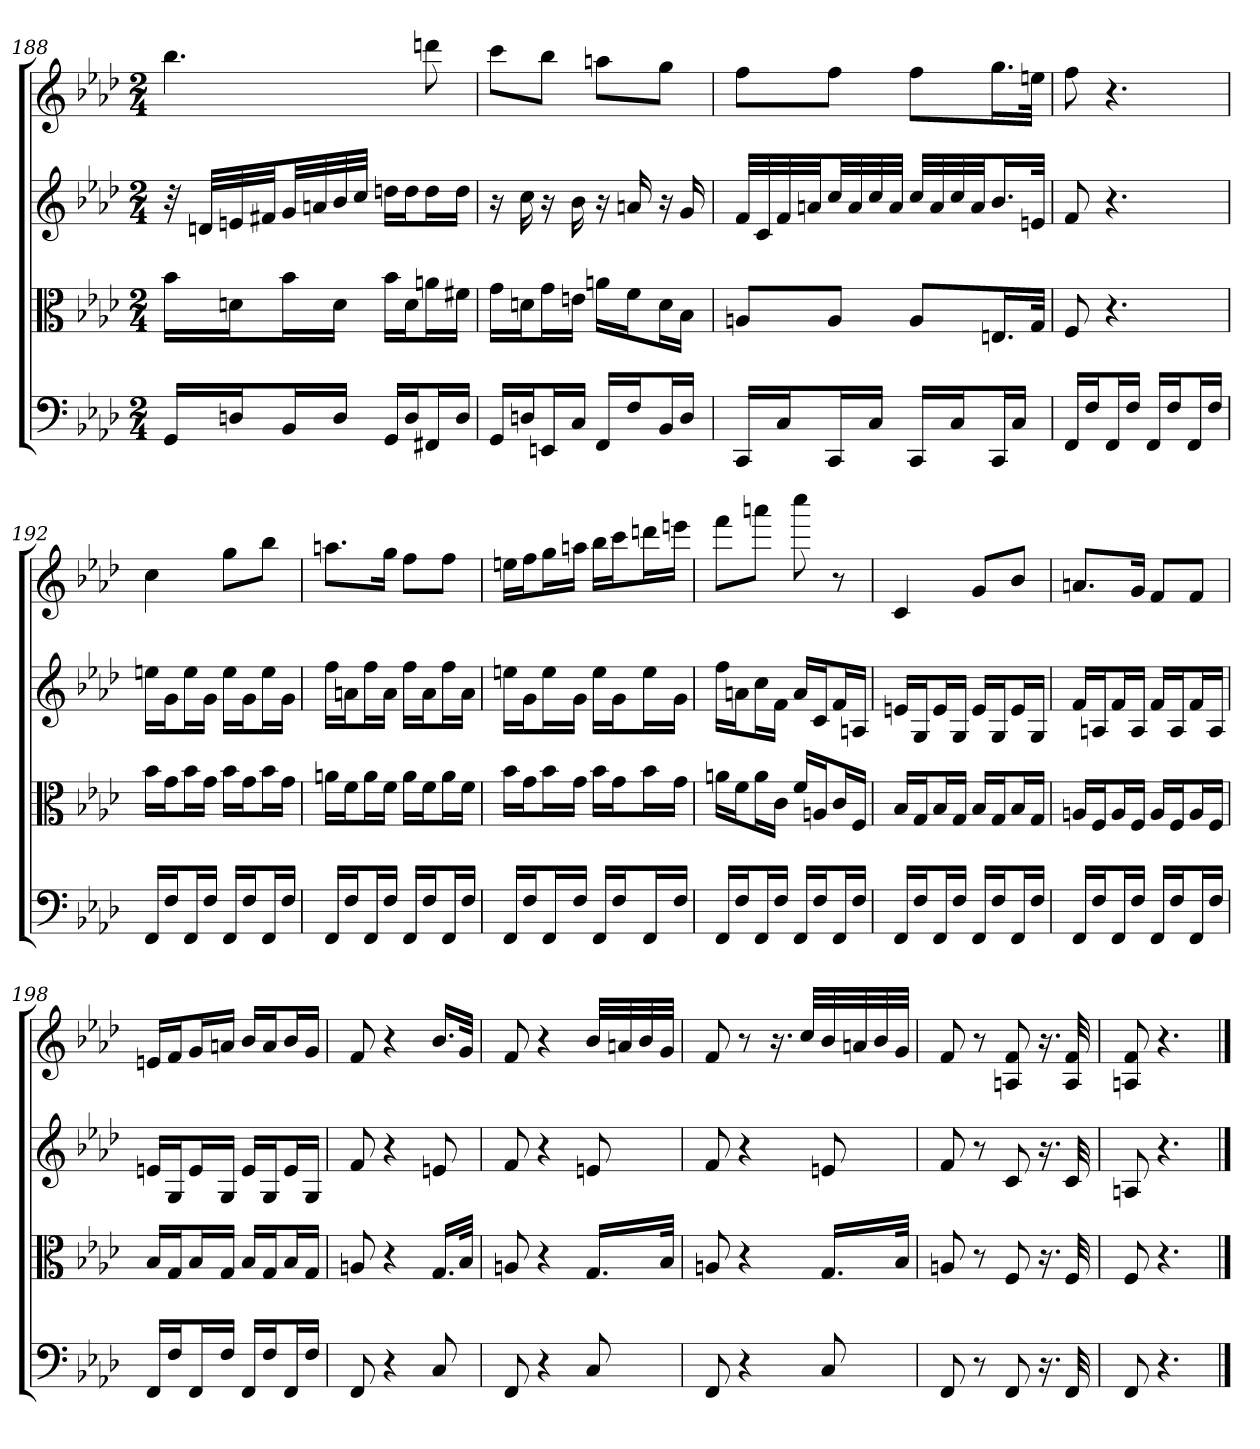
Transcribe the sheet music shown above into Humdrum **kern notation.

**kern	**kern	**kern	**kern
*part4	*part3	*part2	*part1
*staff4	*staff3	*staff2	*staff1
*clefF4	*clefC3	*	*
*k[b-e-a-d-]	*k[b-e-a-d-]	*k[b-e-a-d-]	*k[b-e-a-d-]
*f:	*f:	*f:	*f:
*M2/4	*M2/4	*M2/4	*M2/4
=188	=188	=188	=188
16GG/LL	16b-\LL	32r	4.bb-
.	.	32dnLLL	.
16Dn/J	16dn\J	32en	.
.	.	32f#XJJ	.
16BB-/L	16b-\L	32gLL	.
.	.	32an	.
16D/JJ	16d\JJ	32b-	.
.	.	32ccJJJ	.
16GG/LL	16b-\LL	16ddnLL	.
16D/J	16d\J	16ddJ	.
16FF#X/L	16an\L	16ddL	8dddn
16D/JJ	16f#X\JJ	16ddJJ	.
=189	=189	=189	=189
16GG/LL	16g\LL	16r	8cccL
16Dn/J	16dn\J	16cc	.
16EEn/L	16g\L	16r	8bb-J
16C/JJ	16en\JJ	16b-	.
16FF/LL	16an\LL	16r	8aanL
16F/J	16f\J	16an	.
16BB-/L	16d\L	16r	8ggJ
16D/JJ	16B-\JJ	16g	.
=190	=190	=190	=190
16CC/LL	8An/L	32fLLL	8ffL
.	.	32c	.
16C/J	.	32f	.
.	.	32anJJ	.
16CC/L	8A/J	32ccLL	8ffJ
.	.	32a	.
16C/JJ	.	32cc	.
.	.	32aJJJ	.
16CC/LL	8A/L	32ccLLL	8ffL
.	.	32a	.
16C/J	.	32cc	.
.	.	32aJJ	.
16CC/L	16.En/L	16.b-L	16.ggL
16C/JJ	.	.	.
.	32G/JJk	32enJJk	32eenJJk
=191	=191	=191	=191
16FF/LL	8F	8f	8ff
16F/J	.	.	.
16FF/L	4.r	4.r	4.r
16F/JJ	.	.	.
16FF/LL	.	.	.
16F/J	.	.	.
16FF/L	.	.	.
16F/JJ	.	.	.
=192	=192	=192	=192
16FF/LL	16b-\LL	16eenLL	4cc
16F/J	16g\J	16gJ	.
16FF/L	16b-\L	16eeL	.
16F/JJ	16g\JJ	16gJJ	.
16FF/LL	16b-\LL	16eeLL	8ggL
16F/J	16g\J	16gJ	.
16FF/L	16b-\L	16eeL	8bb-J
16F/JJ	16g\JJ	16gJJ	.
=193	=193	=193	=193
16FF/LL	16an\LL	16ffLL	8.aanL
16F/J	16f\J	16anJ	.
16FF/L	16a\L	16ffL	.
16F/JJ	16f\JJ	16aJJ	16ggJk
16FF/LL	16a\LL	16ffLL	8ffL
16F/J	16f\J	16aJ	.
16FF/L	16a\L	16ffL	8ffJ
16F/JJ	16f\JJ	16aJJ	.
=194	=194	=194	=194
16FF/LL	16b-\LL	16eenLL	16eenLL
16F/J	16g\J	16gJ	16ffJ
16FF/L	16b-\L	16eeL	16ggL
16F/JJ	16g\JJ	16gJJ	16aanJJ
16FF/LL	16b-\LL	16eeLL	16bb-LL
16F/J	16g\J	16gJ	16cccJ
16FF/L	16b-\L	16eeL	16dddnL
16F/JJ	16g\JJ	16gJJ	16eeenJJ
=195	=195	=195	=195
16FF/LL	16an\LL	16ffLL	8fffL
16F/J	16f\J	16anJ	.
16FF/L	16a\L	16ccL	8aaanJ
16F/JJ	16c\JJ	16fJJ	.
16FF/LL	16f/LL	16aLL	8cccc
16F/J	16An/J	16cJ	.
16FF/L	16c/L	16fL	8r
16F/JJ	16F/JJ	16AnJJ	.
=196	=196	=196	=196
16FF/LL	16B-/LL	16enLL	4c
16F/J	16G/J	16GJ	.
16FF/L	16B-/L	16eL	.
16F/JJ	16G/JJ	16GJJ	.
16FF/LL	16B-/LL	16eLL	8gL
16F/J	16G/J	16GJ	.
16FF/L	16B-/L	16eL	8b-J
16F/JJ	16G/JJ	16GJJ	.
=197	=197	=197	=197
16FF/LL	16An/LL	16fLL	8.anL
16F/J	16F/J	16AnJ	.
16FF/L	16A/L	16fL	.
16F/JJ	16F/JJ	16AJJ	16gJk
16FF/LL	16A/LL	16fLL	8fL
16F/J	16F/J	16AJ	.
16FF/L	16A/L	16fL	8fJ
16F/JJ	16F/JJ	16AJJ	.
=198	=198	=198	=198
16FF/LL	16B-/LL	16enLL	16enLL
16F/J	16G/J	16GJ	16fJ
16FF/L	16B-/L	16eL	16gL
16F/JJ	16G/JJ	16GJJ	16anJJ
16FF/LL	16B-/LL	16eLL	16b-LL
16F/J	16G/J	16GJ	16aJ
16FF/L	16B-/L	16eL	16b-L
16F/JJ	16G/JJ	16GJJ	16gJJ
=199	=199	=199	=199
8FF	8An	8f	8f
4r	4r	4r	4r
8C	16.G/LL	8en	16.b-LL
.	32B-/JJk	.	32gJJk
=200	=200	=200	=200
8FF	8An	8f	8f
4r	4r	4r	4r
8C	16.G/LL	8en	32b-LLL
.	.	.	32an
.	.	.	32b-
.	32B-/JJk	.	32gJJJ
=201	=201	=201	=201
8FF	8An	8f	8f
4r	4r	4r	8r
.	.	.	16.r
.	.	.	32ccLLL
8C	16.G/LL	8en	32b-
.	.	.	32an
.	.	.	32b-
.	32B-/JJk	.	32gJJJ
=202	=202	=202	=202
8FF	8An	8f	8f
8r	8r	8r	8r
8FF	8F	8c	8An 8f
16.r	16.r	16.r	16.r
32FF	32F	32c	32A 32f
=203	=203	=203	=203
8FF	8F	8An	8An 8f
4.r	4.r	4.r	4.r
==	==	==	==
*-	*-	*-	*-
